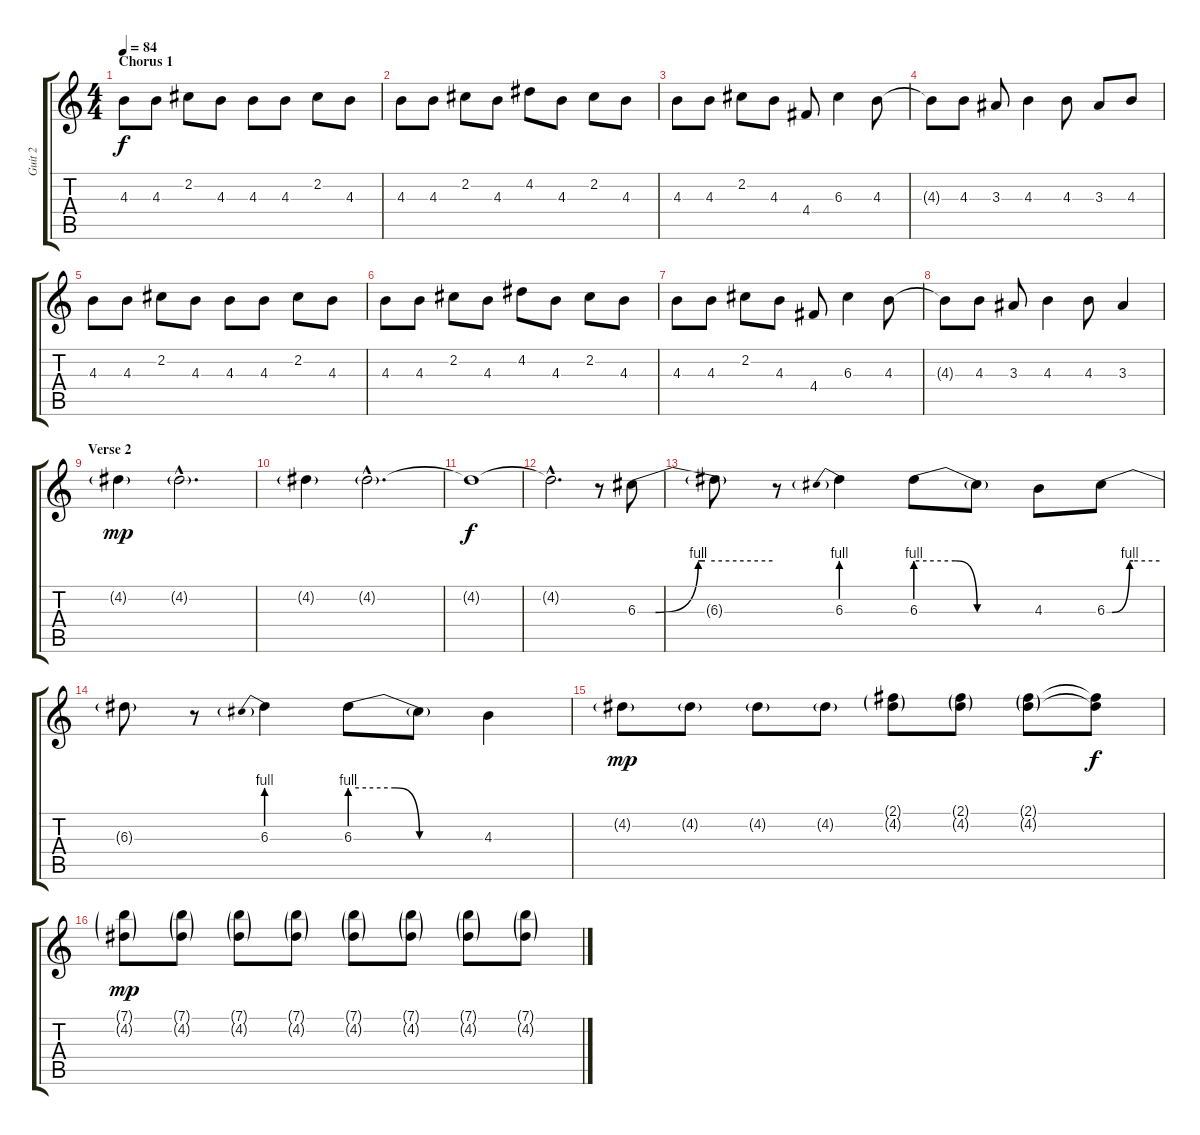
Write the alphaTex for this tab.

\track ("Guit 2" "Guit 2") {instrument electricguitarjazz}
\staff {score tabs}
\tuning (E4 B3 G3 D3 A2 E2) {hide}
\ts (4 4)
\section ("" "Chorus 1")
\tempo 84
\clef g2
\ks c
4.3.8{dy f} 4.3.8 2.2.8 4.3.8 4.3.8 4.3.8 2.2.8 4.3.8 |
4.3.8 4.3.8 2.2.8 4.3.8 4.2.8 4.3.8 2.2.8 4.3.8 |
4.3.8 4.3.8 2.2.8 4.3.8 4.4.8 6.3.4 4.3.8 |
4.3{t}.8 4.3.8 3.3.8 4.3.4 4.3.8 3.3.8 4.3.8 |
4.3.8 4.3.8 2.2.8 4.3.8 4.3.8 4.3.8 2.2.8 4.3.8 |
4.3.8 4.3.8 2.2.8 4.3.8 4.2.8 4.3.8 2.2.8 4.3.8 |
4.3.8 4.3.8 2.2.8 4.3.8 4.4.8 6.3.4 4.3.8 |
4.3{t}.8 4.3.8 3.3.8 4.3.4 4.3.8 3.3.4 |
\section ("" "Verse 2")
4.2{g}.4{dy mp} 4.2{g hac}.2{d} |
4.2{g}.4 4.2{g hac}.2{d} |
4.2{t}.1{dy f} |
4.2{hac t}.2{d} r.8 6.3{be (custom 0 0 8 0 27 4 30 4 60 4)}.8 |
6.3{t}.8 r.8 6.3{be (prebend 0 4 60 4)}.4 6.3{be (custom 0 4 20 4 31 0 40 0 60 0)}.8 6.3{t}.8 4.3.8 6.3{be (custom 0 0 6 0 26 4 30 4 60 4)}.8 |
6.3{t}.8 r.8 6.3{be (prebend 0 4 60 4)}.4 6.3{be (custom 0 4 20 4 31 0 40 0 60 0)}.8 6.3{t}.8 4.3.4 |
4.2{g}.8{dy mp} 4.2{g}.8 4.2{g}.8 4.2{g}.8 (2.1{g} 4.2{g}).8 (2.1{g} 4.2{g}).8 (2.1{g} 4.2{g}).8 (2.1{t} 4.2{t}).8{dy f} |
(7.1{g} 4.2{g}).8{dy mp} (7.1{g} 4.2{g}).8 (7.1{g} 4.2{g}).8 (7.1{g} 4.2{g}).8 (7.1{g} 4.2{g}).8 (7.1{g} 4.2{g}).8 (7.1{g} 4.2{g}).8 (7.1{g} 4.2{g}).8
